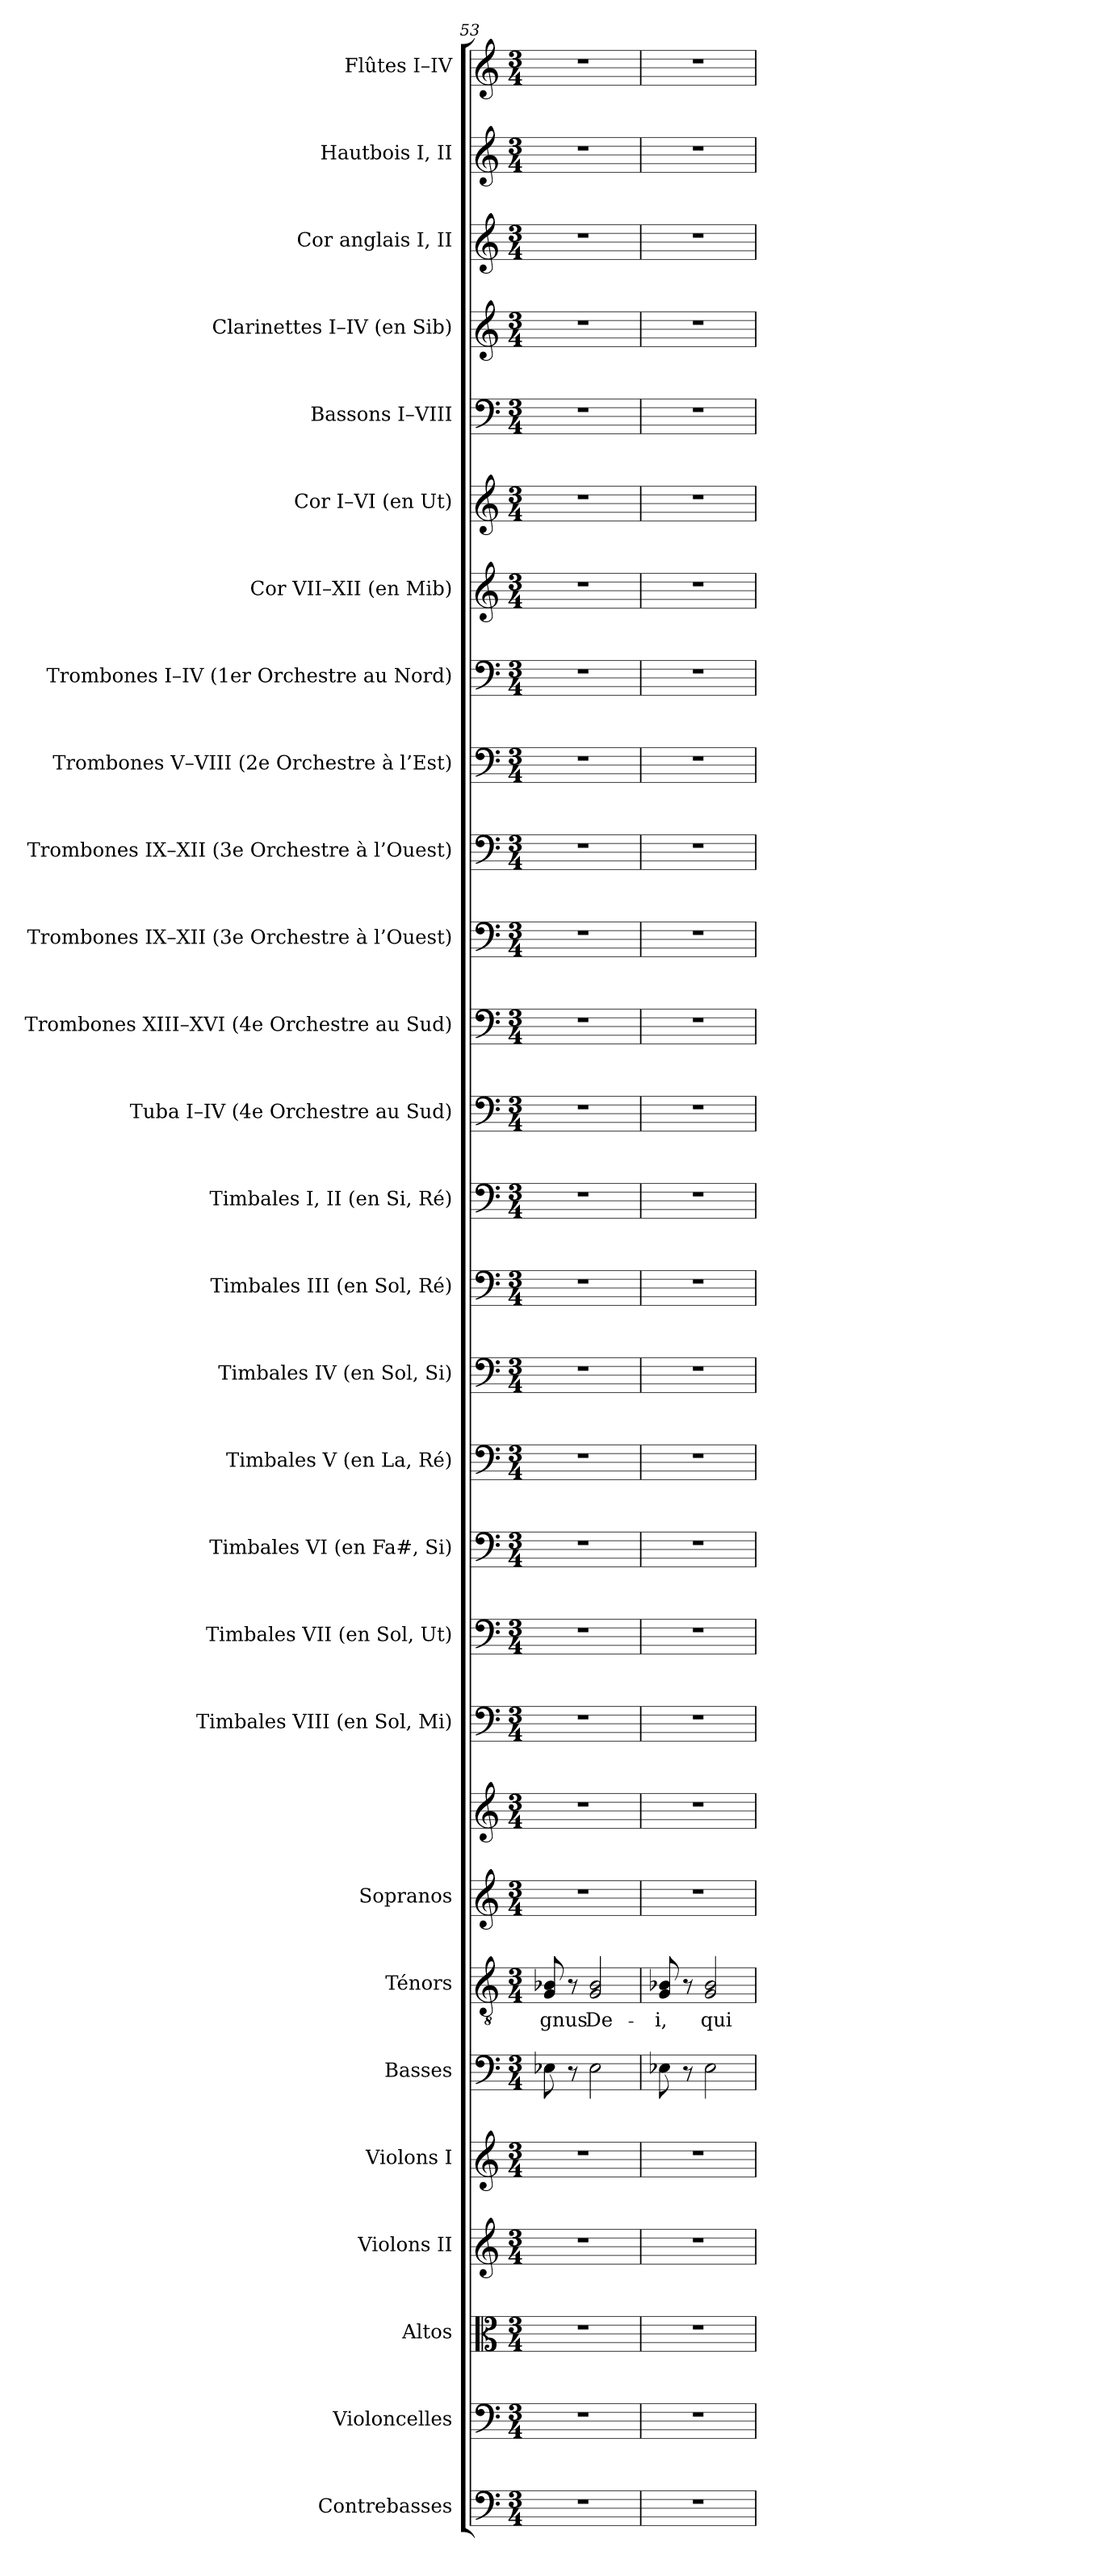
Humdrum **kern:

**kern	**kern	**kern	**kern	**kern	**kern	**kern	**text	**kern	**kern	**kern	**kern	**kern	**kern	**kern	**kern	**kern	**kern	**kern	**kern	**kern	**kern	**kern	**kern	**kern	**kern	**kern	**kern	**kern	**kern
*part28	*part27	*part26	*part25	*part24	*part23	*part22	*part22	*part21	*part21	*part20	*part19	*part18	*part17	*part16	*part15	*part14	*part13	*part12	*part11	*part10	*part9	*part8	*part7	*part6	*part5	*part4	*part3	*part2	*part1
*staff29	*staff28	*staff27	*staff26	*staff25	*staff24	*staff23	*staff23	*staff22	*staff21	*staff20	*staff19	*staff18	*staff17	*staff16	*staff15	*staff14	*staff13	*staff12	*staff11	*staff10	*staff9	*staff8	*staff7	*staff6	*staff5	*staff4	*staff3	*staff2	*staff1
*I"Contrebasses	*I"Violoncelles	*I"Altos	*I"Violons II	*I"Violons I	*I"Basses	*I"Ténors	*	*I"Sopranos	*	*I"Timbales VIII (en Sol, Mi)	*I"Timbales VII (en Sol, Ut)	*I"Timbales VI (en Fa#, Si)	*I"Timbales V (en La, Ré)	*I"Timbales IV (en Sol, Si)	*I"Timbales III (en Sol, Ré)	*I"Timbales I, II (en Si, Ré)	*I"Tuba I–IV (4e Orchestre au Sud)	*I"Trombones XIII–XVI (4e Orchestre au Sud)	*I"Trombones IX–XII (3e Orchestre à l’Ouest)	*I"Trombones IX–XII (3e Orchestre à l’Ouest)	*I"Trombones V–VIII (2e Orchestre à l’Est)	*I"Trombones I–IV (1er Orchestre au Nord)	*I"Cor VII–XII (en Mib)	*I"Cor I–VI (en Ut)	*I"Bassons I–VIII	*I"Clarinettes I–IV (en Sib)	*I"Cor anglais I, II	*I"Hautbois I, II	*I"Flûtes I–IV
*I'Cb.	*I'Vlles	*I'Altos	*I'Vns II	*I'Vns I	*I'Basses	*I'Tén.	*	*I'Sopr.	*	*I'VIII	*I'VII	*I'VI	*I'Timb.  V	*I'IV	*I'III	*I'I, II	*I'Tb.	*I'4e Orchestre	*	*I'Trb.  3e Orchestre	*I'2e Orchestre	*I'1er Orchestre	*I'Cor (Mib)	*I'Cor (Ut)	*I'Bns	*I'Cl. (Sib)	*I'C. a.	*I'Hb.	*I'Fl.
*clefF4	*clefF4	*clefC3	*clefG2	*clefG2	*clefF4	*clefGv2	*	*clefG2	*clefG2	*clefF4	*clefF4	*clefF4	*clefF4	*clefF4	*clefF4	*clefF4	*clefF4	*clefF4	*clefF4	*clefF4	*clefF4	*clefF4	*clefG2	*clefG2	*clefF4	*clefG2	*clefG2	*clefG2	*clefG2
*ITrd7c12	*	*	*	*	*	*ITrd7c12	*	*	*	*	*	*	*	*	*	*	*	*	*	*	*	*	*ITrd5c9	*ITrd7c12	*	*ITrd1c2	*ITrd4c7	*	*
*k[]	*k[]	*k[]	*k[]	*k[]	*k[]	*k[]	*	*k[]	*k[]	*k[]	*k[]	*k[]	*k[]	*k[]	*k[]	*k[]	*k[]	*k[]	*k[]	*k[]	*k[]	*k[]	*k[b-e-a-]	*k[]	*k[]	*k[b-e-]	*k[b-]	*k[]	*k[]
*C:	*C:	*C:	*C:	*C:	*C:	*C:	*	*C:	*C:	*C:	*C:	*C:	*C:	*C:	*C:	*C:	*C:	*C:	*C:	*C:	*C:	*C:	*E-:	*C:	*C:	*B-:	*F:	*C:	*C:
*M3/4	*M3/4	*M3/4	*M3/4	*M3/4	*M3/4	*M3/4	*	*M3/4	*M3/4	*M3/4	*M3/4	*M3/4	*M3/4	*M3/4	*M3/4	*M3/4	*M3/4	*M3/4	*M3/4	*M3/4	*M3/4	*M3/4	*M3/4	*M3/4	*M3/4	*M3/4	*M3/4	*M3/4	*M3/4
=53	=53	=53	=53	=53	=53	=53	=53	=53	=53	=53	=53	=53	=53	=53	=53	=53	=53	=53	=53	=53	=53	=53	=53	=53	=53	=53	=53	=53	=53
!LO:N:vis=1	!LO:N:vis=1	!LO:N:vis=1	!LO:N:vis=1	!LO:N:vis=1	!	!	!	!	!	!	!	!	!	!	!	!	!	!	!	!	!	!	!	!	!	!	!	!	!
!	!	!	!	!	!	!	!LO:LY:b:color=#000000	!LO:N:vis=1	!LO:N:vis=1	!LO:N:vis=1	!LO:N:vis=1	!LO:N:vis=1	!LO:N:vis=1	!LO:N:vis=1	!LO:N:vis=1	!LO:N:vis=1	!LO:N:vis=1	!LO:N:vis=1	!LO:N:vis=1	!LO:N:vis=1	!LO:N:vis=1	!LO:N:vis=1	!LO:N:vis=1	!LO:N:vis=1	!LO:N:vis=1	!LO:N:vis=1	!LO:N:vis=1	!LO:N:vis=1	!LO:N:vis=1
2.r	2.r	2.r	2.r	2.r	8E-Xi\	8GGi/ 8BB-Xi	-gnus	2.r	2.r	2.r	2.r	2.r	2.r	2.r	2.r	2.r	2.r	2.r	2.r	2.r	2.r	2.r	2.r	2.r	2.r	2.r	2.r	2.r	2.r
.	.	.	.	.	8r	8r	.	.	.	.	.	.	.	.	.	.	.	.	.	.	.	.	.	.	.	.	.	.	.
!	!	!	!	!	!	!	!LO:LY:b:color=#000000	!	!	!	!	!	!	!	!	!	!	!	!	!	!	!	!	!	!	!	!	!	!
.	.	.	.	.	2E-i\	2GGi/ 2BB-i	De-	.	.	.	.	.	.	.	.	.	.	.	.	.	.	.	.	.	.	.	.	.	.
=54	=54	=54	=54	=54	=54	=54	=54	=54	=54	=54	=54	=54	=54	=54	=54	=54	=54	=54	=54	=54	=54	=54	=54	=54	=54	=54	=54	=54	=54
!LO:N:vis=1	!LO:N:vis=1	!LO:N:vis=1	!LO:N:vis=1	!LO:N:vis=1	!	!	!	!	!	!	!	!	!	!	!	!	!	!	!	!	!	!	!	!	!	!	!	!	!
!	!	!	!	!	!	!	!LO:LY:b:color=#000000	!LO:N:vis=1	!LO:N:vis=1	!LO:N:vis=1	!LO:N:vis=1	!LO:N:vis=1	!LO:N:vis=1	!LO:N:vis=1	!LO:N:vis=1	!LO:N:vis=1	!LO:N:vis=1	!LO:N:vis=1	!LO:N:vis=1	!LO:N:vis=1	!LO:N:vis=1	!LO:N:vis=1	!LO:N:vis=1	!LO:N:vis=1	!LO:N:vis=1	!LO:N:vis=1	!LO:N:vis=1	!LO:N:vis=1	!LO:N:vis=1
2.r	2.r	2.r	2.r	2.r	8E-Xi\	8GGi/ 8BB-Xi	-i,	2.r	2.r	2.r	2.r	2.r	2.r	2.r	2.r	2.r	2.r	2.r	2.r	2.r	2.r	2.r	2.r	2.r	2.r	2.r	2.r	2.r	2.r
.	.	.	.	.	8r	8r	.	.	.	.	.	.	.	.	.	.	.	.	.	.	.	.	.	.	.	.	.	.	.
!	!	!	!	!	!	!	!LO:LY:b:color=#000000	!	!	!	!	!	!	!	!	!	!	!	!	!	!	!	!	!	!	!	!	!	!
.	.	.	.	.	2E-i\	2GGi/ 2BB-i	qui	.	.	.	.	.	.	.	.	.	.	.	.	.	.	.	.	.	.	.	.	.	.
=	=	=	=	=	=	=	=	=	=	=	=	=	=	=	=	=	=	=	=	=	=	=	=	=	=	=	=	=	=
*-	*-	*-	*-	*-	*-	*-	*-	*-	*-	*-	*-	*-	*-	*-	*-	*-	*-	*-	*-	*-	*-	*-	*-	*-	*-	*-	*-	*-	*-
